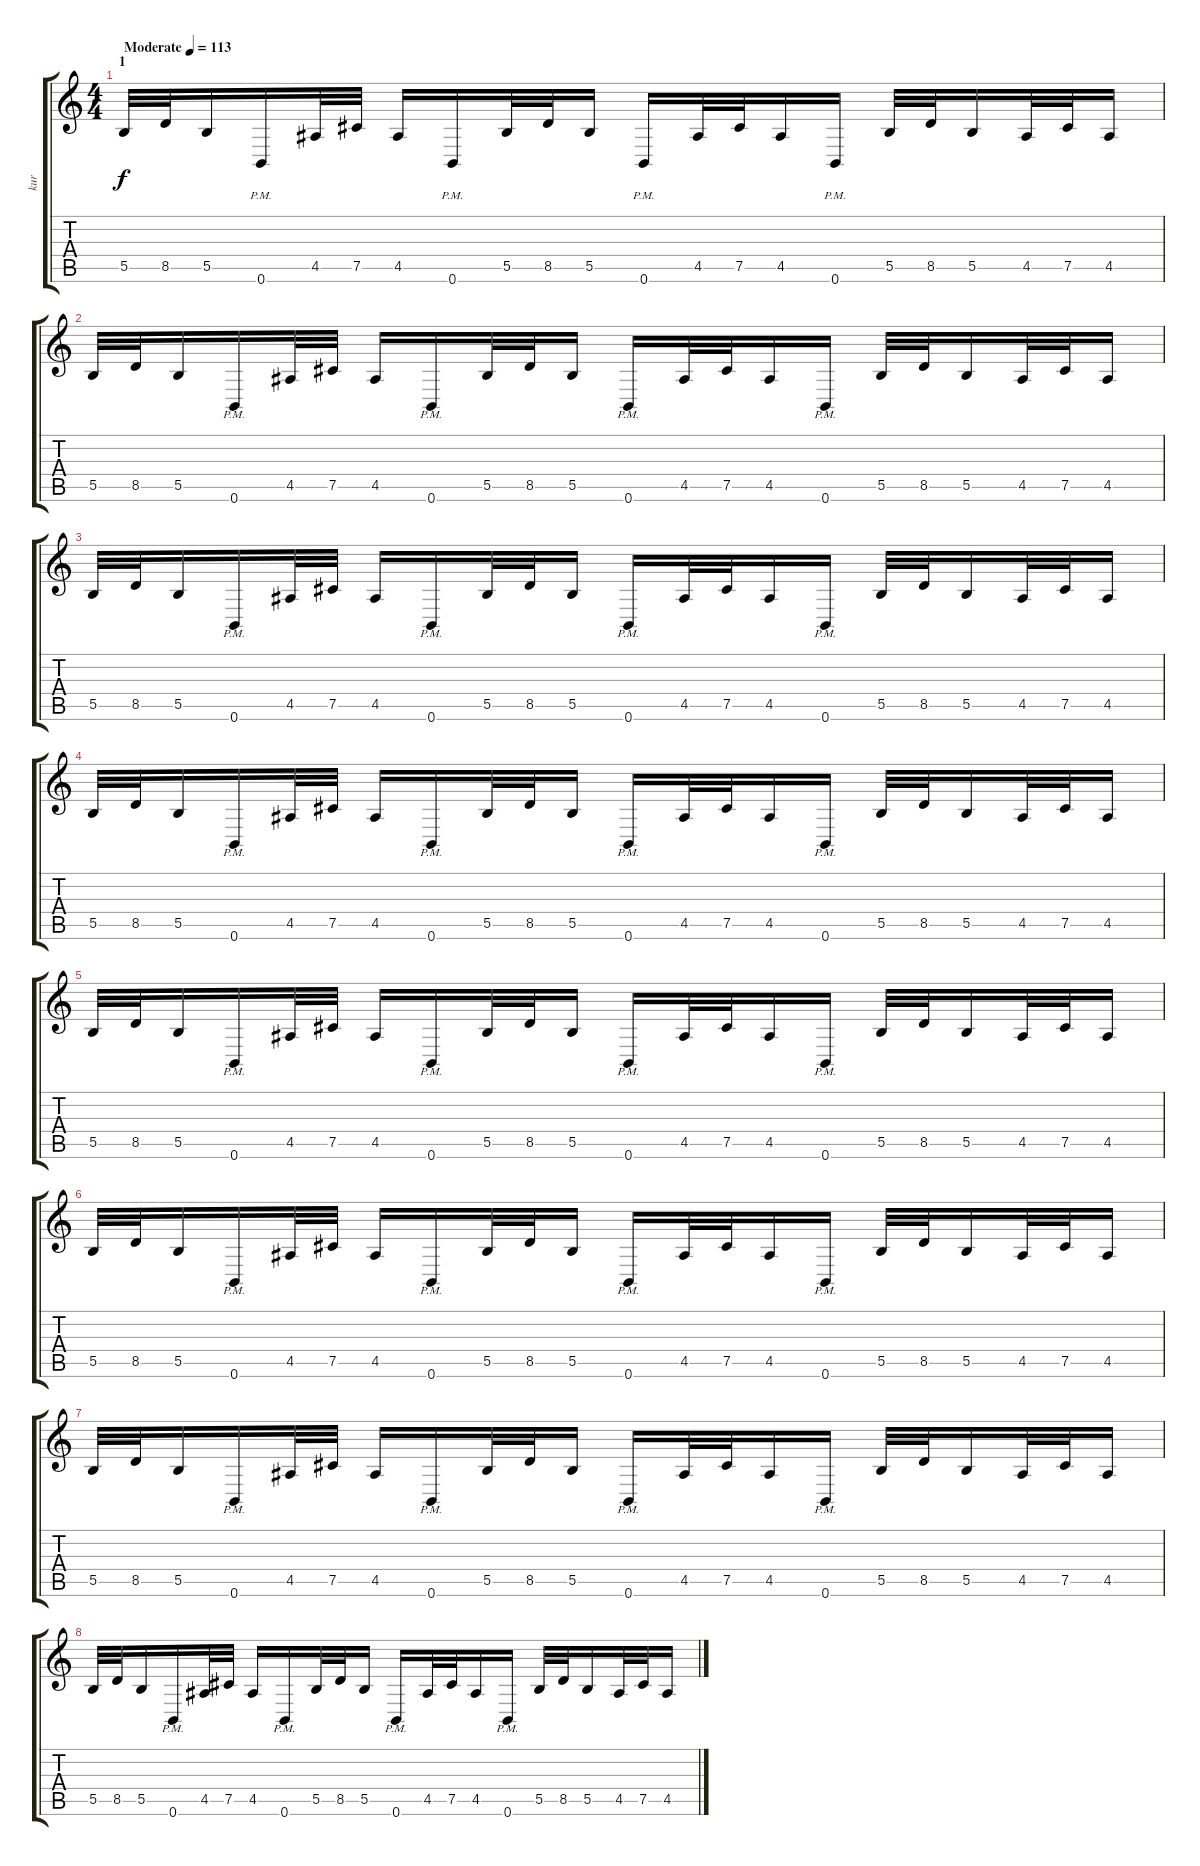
\track ("kur" "kur") {instrument distortionguitar}
\staff {score tabs}
\tuning (Db4 Ab3 E3 B2 Gb2 B1) {hide}
\ts (4 4)
\section ("" "1")
\tempo (113 "Moderate")
\clef g2
\ks c
5.5.32{dy f instrument distortionguitar} 8.5.32 5.5.16 0.6{pm}.16 4.5.32 7.5.32 4.5.16 0.6{pm}.16 5.5.32 8.5.32 5.5.16 0.6{pm}.16 4.5.32 7.5.32 4.5.16 0.6{pm}.16 5.5.32 8.5.32 5.5.16 4.5.32 7.5.32 4.5.16 |
5.5.32 8.5.32 5.5.16 0.6{pm}.16 4.5.32 7.5.32 4.5.16 0.6{pm}.16 5.5.32 8.5.32 5.5.16 0.6{pm}.16 4.5.32 7.5.32 4.5.16 0.6{pm}.16 5.5.32 8.5.32 5.5.16 4.5.32 7.5.32 4.5.16 |
5.5.32 8.5.32 5.5.16 0.6{pm}.16 4.5.32 7.5.32 4.5.16 0.6{pm}.16 5.5.32 8.5.32 5.5.16 0.6{pm}.16 4.5.32 7.5.32 4.5.16 0.6{pm}.16 5.5.32 8.5.32 5.5.16 4.5.32 7.5.32 4.5.16 |
5.5.32 8.5.32 5.5.16 0.6{pm}.16 4.5.32 7.5.32 4.5.16 0.6{pm}.16 5.5.32 8.5.32 5.5.16 0.6{pm}.16 4.5.32 7.5.32 4.5.16 0.6{pm}.16 5.5.32 8.5.32 5.5.16 4.5.32 7.5.32 4.5.16 |
5.5.32 8.5.32 5.5.16 0.6{pm}.16 4.5.32 7.5.32 4.5.16 0.6{pm}.16 5.5.32 8.5.32 5.5.16 0.6{pm}.16 4.5.32 7.5.32 4.5.16 0.6{pm}.16 5.5.32 8.5.32 5.5.16 4.5.32 7.5.32 4.5.16 |
5.5.32 8.5.32 5.5.16 0.6{pm}.16 4.5.32 7.5.32 4.5.16 0.6{pm}.16 5.5.32 8.5.32 5.5.16 0.6{pm}.16 4.5.32 7.5.32 4.5.16 0.6{pm}.16 5.5.32 8.5.32 5.5.16 4.5.32 7.5.32 4.5.16 |
5.5.32 8.5.32 5.5.16 0.6{pm}.16 4.5.32 7.5.32 4.5.16 0.6{pm}.16 5.5.32 8.5.32 5.5.16 0.6{pm}.16 4.5.32 7.5.32 4.5.16 0.6{pm}.16 5.5.32 8.5.32 5.5.16 4.5.32 7.5.32 4.5.16 |
5.5.32 8.5.32 5.5.16 0.6{pm}.16 4.5.32 7.5.32 4.5.16 0.6{pm}.16 5.5.32 8.5.32 5.5.16 0.6{pm}.16 4.5.32 7.5.32 4.5.16 0.6{pm}.16 5.5.32 8.5.32 5.5.16 4.5.32 7.5.32 4.5.16
